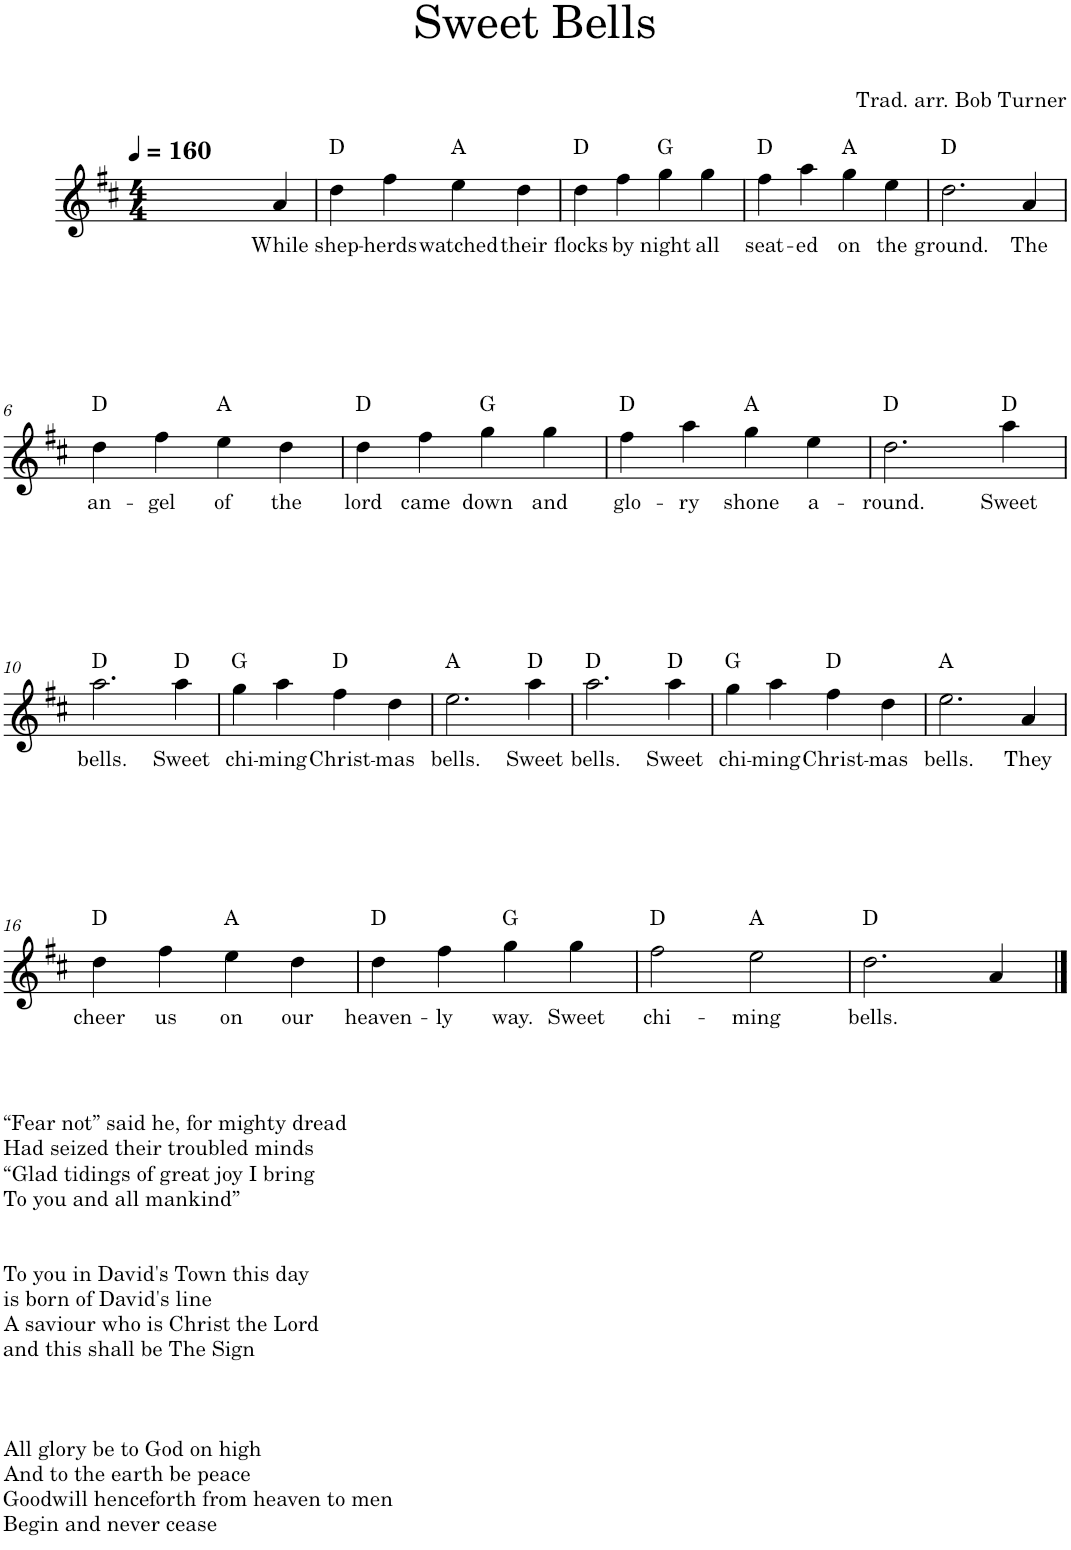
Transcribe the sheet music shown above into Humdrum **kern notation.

**kern	**text	**harte
*part1	*part1	*part1
*staff1	*staff1	*
*I"Piano	*	*
*I'Pno.	*	*
*clefG2	*	*
*k[f#c#]	*	*
*M4/4	*	*
*MM160	*	*
=1	=1	=1
2ryy	.	.
4ryy	.	.
!	!LO:LY:b	!
4a/	While	.
=2	=2	=2
!	!LO:LY:b	!
4dd\	shep-	D:maj
!	!LO:LY:b	!
4ff#\	-herds	.
!	!LO:LY:b	!
4ee\	watched	A:maj
!	!LO:LY:b	!
4dd\	their	.
=3	=3	=3
!	!LO:LY:b	!
4dd\	flocks	D:maj
!	!LO:LY:b	!
4ff#\	by	.
!	!LO:LY:b	!
4gg\	night	G:maj
!	!LO:LY:b	!
4gg\	all	.
=4	=4	=4
!	!LO:LY:b	!
4ff#\	seat-	D:maj
!	!LO:LY:b	!
4aa\	-ed	.
!	!LO:LY:b	!
4gg\	on	A:maj
!	!LO:LY:b	!
4ee\	the	.
=5	=5	=5
!	!LO:LY:b	!
2.dd\	ground.	D:maj
!	!LO:LY:b	!
4a/	The	.
!!LO:LB:g=z
=6	=6	=6
!	!LO:LY:b	!
4dd\	an-	D:maj
!	!LO:LY:b	!
4ff#\	-gel	.
!	!LO:LY:b	!
4ee\	of	A:maj
!	!LO:LY:b	!
4dd\	the	.
=7	=7	=7
!	!LO:LY:b	!
4dd\	lord	D:maj
!	!LO:LY:b	!
4ff#\	came	.
!	!LO:LY:b	!
4gg\	down	G:maj
!	!LO:LY:b	!
4gg\	and	.
=8	=8	=8
!	!LO:LY:b	!
4ff#\	glo-	D:maj
!	!LO:LY:b	!
4aa\	-ry	.
!	!LO:LY:b	!
4gg\	shone	A:maj
!	!LO:LY:b	!
4ee\	a-	.
=9	=9	=9
!	!LO:LY:b	!
2.dd\	-round.	D:maj
!	!LO:LY:b	!
4aa\	Sweet	D:maj
!!LO:LB:g=z
=10	=10	=10
!	!LO:LY:b	!
2.aa\	bells.	D:maj
!	!LO:LY:b	!
4aa\	Sweet	D:maj
=11	=11	=11
!	!LO:LY:b	!
4gg\	chi-	G:maj
!	!LO:LY:b	!
4aa\	-ming	.
!	!LO:LY:b	!
4ff#\	Christ-	D:maj
!	!LO:LY:b	!
4dd\	-mas	.
=12	=12	=12
!	!LO:LY:b	!
2.ee\	bells.	A:maj
!	!LO:LY:b	!
4aa\	Sweet	D:maj
=13	=13	=13
!	!LO:LY:b	!
2.aa\	bells.	D:maj
!	!LO:LY:b	!
4aa\	Sweet	D:maj
=14	=14	=14
!	!LO:LY:b	!
4gg\	chi-	G:maj
!	!LO:LY:b	!
4aa\	-ming	.
!	!LO:LY:b	!
4ff#\	Christ-	D:maj
!	!LO:LY:b	!
4dd\	-mas	.
=15	=15	=15
!	!LO:LY:b	!
2.ee\	bells.	A:maj
!	!LO:LY:b	!
4a/	They	.
!!LO:LB:g=z
=16	=16	=16
!LO:TX:b:t=“Fear not” said he, for mighty dread	!	!
!LO:TX:b:t=Had seized their troubled minds	!	!
!LO:TX:b:t=“Glad tidings of great joy I bring	!	!
!LO:TX:b:t=To you and all mankind”	!	!
!LO:TX:b:t=To you in David's Town this day	!	!
!LO:TX:b:t=is born of David's line	!	!
!LO:TX:b:t=A saviour who is Christ the Lord	!	!
!LO:TX:b:t=and this shall be The Sign	!	!
!LO:TX:b:t=All glory be to God on high	!	!
!LO:TX:b:t=And to the earth be peace	!	!
!LO:TX:b:t=Goodwill henceforth from heaven to men	!	!
!LO:TX:b:t=Begin and never cease	!	!
!	!LO:LY:b	!
4dd\	cheer	D:maj
!	!LO:LY:b	!
4ff#\	us	.
!	!LO:LY:b	!
4ee\	on	A:maj
!	!LO:LY:b	!
4dd\	our	.
=17	=17	=17
!	!LO:LY:b	!
4dd\	heaven-	D:maj
!	!LO:LY:b	!
4ff#\	-ly	.
!	!LO:LY:b	!
4gg\	way.	G:maj
!	!LO:LY:b	!
4gg\	Sweet	.
=18	=18	=18
!	!LO:LY:b	!
2ff#\	chi-	D:maj
!	!LO:LY:b	!
2ee\	-ming	A:maj
=19	=19	=19
!	!LO:LY:b	!
2.dd\	bells.	D:maj
4a/	.	.
==	==	==
*-	*-	*-
